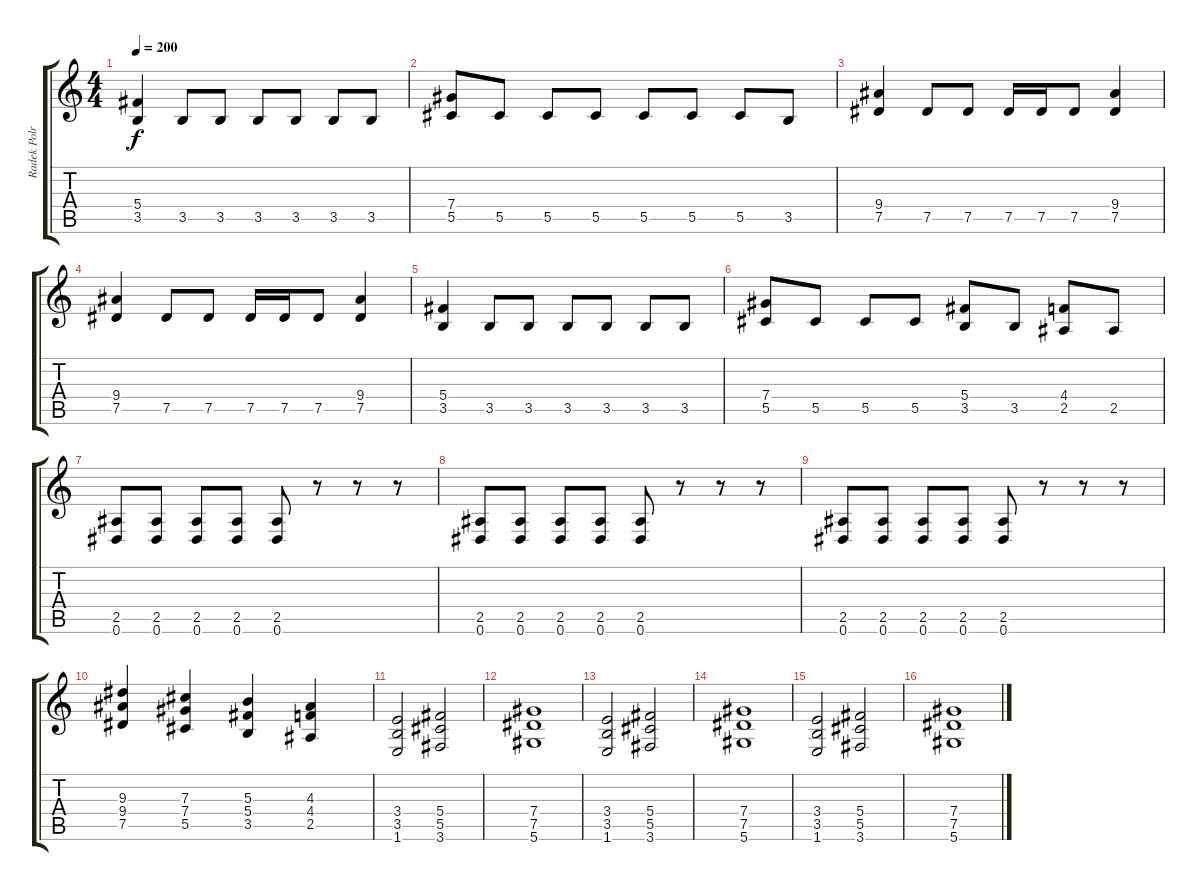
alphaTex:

\track ("Radek Polrolniczak" "Radek Polr") {instrument distortionguitar}
\staff {score tabs}
\tuning (Eb4 Bb3 Gb3 Db3 Ab2 Eb2) {hide}
\ts (4 4)
\tempo 200
\clef g2
\ks c
(5.4 3.5).4{dy f} 3.5.8 3.5.8 3.5.8 3.5.8 3.5.8 3.5.8 |
(7.4 5.5).8 5.5.8 5.5.8 5.5.8 5.5.8 5.5.8 5.5.8 3.5.8 |
(9.4 7.5).4 7.5.8 7.5.8 7.5.16 7.5.16 7.5.8 (9.4 7.5).4 |
(9.4 7.5).4 7.5.8 7.5.8 7.5.16 7.5.16 7.5.8 (9.4 7.5).4 |
(5.4 3.5).4 3.5.8 3.5.8 3.5.8 3.5.8 3.5.8 3.5.8 |
(7.4 5.5).8 5.5.8 5.5.8 5.5.8 (5.4 3.5).8 3.5.8 (4.4 2.5).8 2.5.8 |
(2.5 0.6).8 (2.5 0.6).8 (2.5 0.6).8 (2.5 0.6).8 (2.5 0.6).8 r.8 r.8 r.8 |
(2.5 0.6).8 (2.5 0.6).8 (2.5 0.6).8 (2.5 0.6).8 (2.5 0.6).8 r.8 r.8 r.8 |
(2.5 0.6).8 (2.5 0.6).8 (2.5 0.6).8 (2.5 0.6).8 (2.5 0.6).8 r.8 r.8 r.8 |
(9.3 9.4 7.5).4 (7.3 7.4 5.5).4 (5.3 5.4 3.5).4 (4.3 4.4 2.5).4 |
(3.4 3.5 1.6).2 (5.4 5.5 3.6).2 |
(7.4 7.5 5.6).1 |
(3.4 3.5 1.6).2 (5.4 5.5 3.6).2 |
(7.4 7.5 5.6).1 |
(3.4 3.5 1.6).2 (5.4 5.5 3.6).2 |
(7.4 7.5 5.6).1
